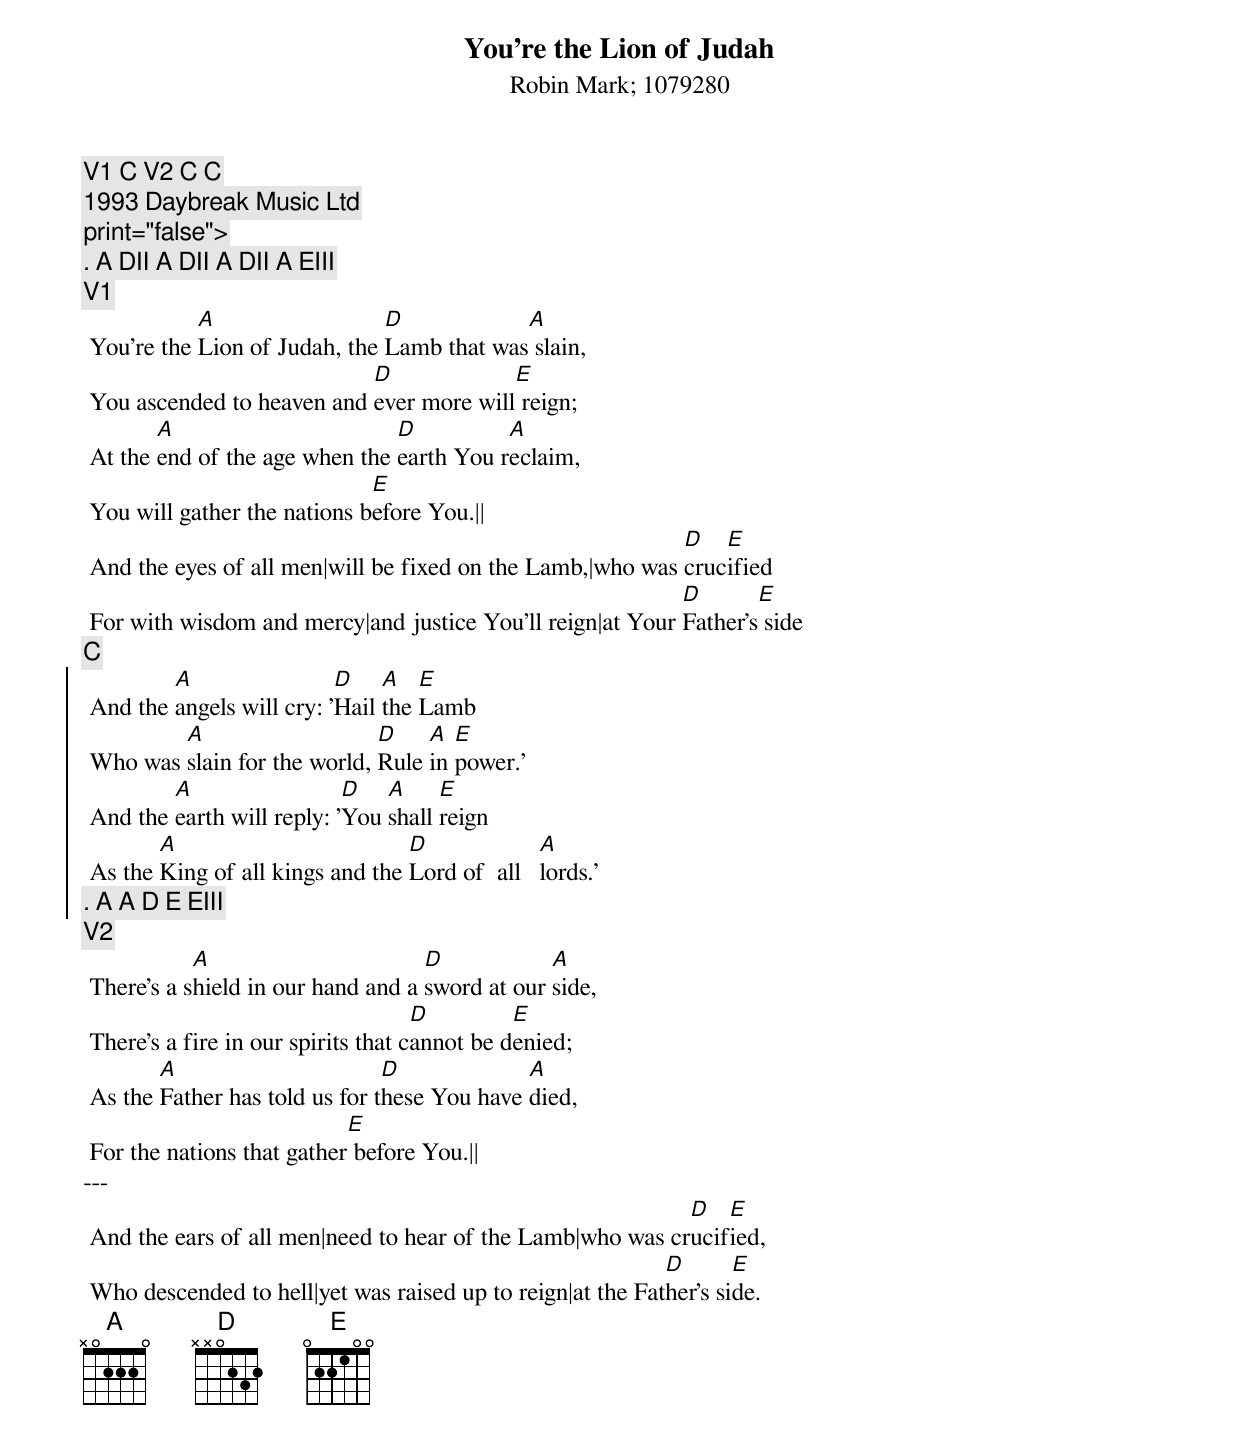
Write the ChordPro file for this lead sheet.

{title:You're the Lion of Judah }
{subtitle:Robin Mark}
{subtitle:1079280}
{comment:V1 C V2 C C}
{comment:1993 Daybreak Music Ltd}
{comment:print="false">}
{comment:. A DII A DII A DII A EIII   }
{comment:V1}
 You're the [A]Lion of Judah, the [D]Lamb that was[A] slain,
 You ascended to heaven and [D]ever more will[E] reign;
 At the [A]end of the age when the [D]earth You r[A]eclaim,
 You will gather the nations b[E]efore You.||
 And the eyes of all men|will be fixed on the Lamb,|who was [D]cruc[E]ified
 For with wisdom and mercy|and justice You'll reign|at Your [D]Father’s[E] side
{comment:C}
{soc}
 And the [A]angels will cry: '[D]Hail [A]the [E]Lamb
 Who was [A]slain for the world, [D]Rule [A]in [E]power.'
 And the [A]earth will reply: '[D]You [A]shall [E]reign
 As the [A]King of all kings and the [D]Lord of  all   [A]lords.'
{comment:. A A D E EIII}
{eoc}
{comment:V2}
 There's a s[A]hield in our hand and a [D]sword at our [A]side,
 There's a fire in our spirits that c[D]annot be d[E]enied;
 As the [A]Father has told us for t[D]hese You have [A]died,
 For the nations that gather[E] before You.||
---
 And the ears of all men|need to hear of the Lamb|who was cr[D]ucif[E]ied,
 Who descended to hell|yet was raised up to reign|at the Fat[D]her's si[E]de.
